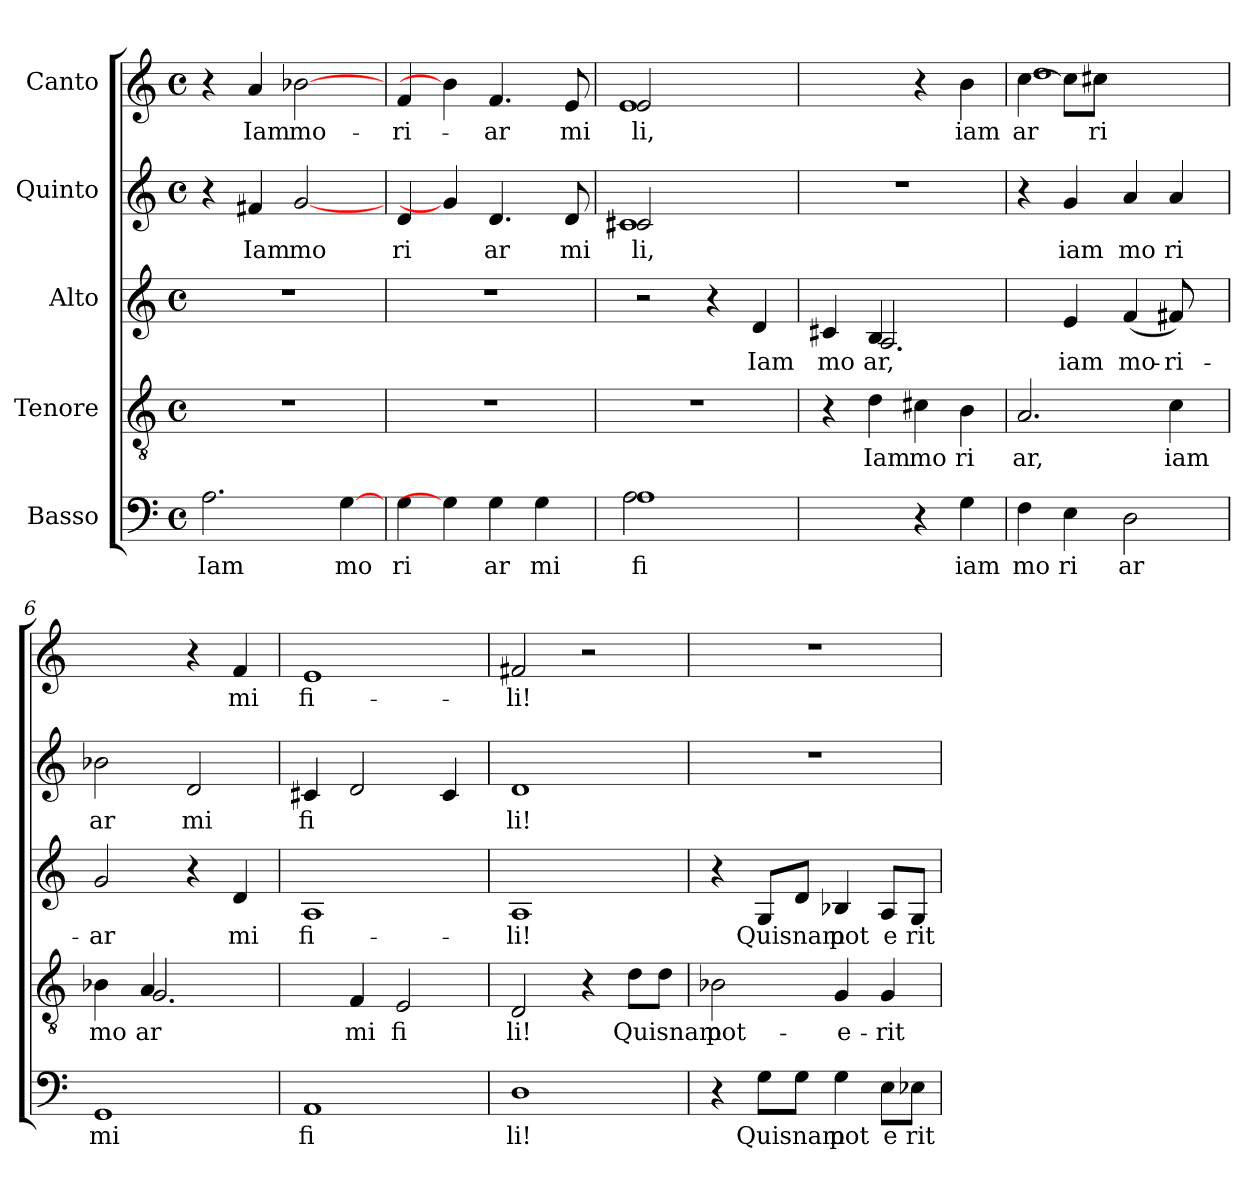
**kern	**text	**kern	**text	**kern	**text	**kern	**text	**kern	**text
*part5	*part5	*part4	*part4	*part3	*part3	*part2	*part2	*part1	*part1
*staff5	*staff5	*staff4	*staff4	*staff3	*staff3	*staff2	*staff2	*staff1	*staff1
*I"Basso	*	*I"Tenore	*	*I"Alto	*	*I"Quinto	*	*I"Canto	*
*clefF4	*	*clefGv2	*	*clefG2	*	*clefG2	*	*clefG2	*
*k[]	*	*k[]	*	*k[]	*	*k[]	*	*k[]	*
*C:	*	*C:	*	*C:	*	*C:	*	*C:	*
*M4/4	*	*M4/4	*	*M4/4	*	*M4/4	*	*M4/4	*
*met(c)	*	*met(c)	*	*met(c)	*	*met(c)	*	*met(c)	*
=1	=1	=1	=1	=1	=1	=1	=1	=1	=1
!	!LO:LY:b	!LO:N:vis=1	!	!LO:N:vis=1	!	!	!	!	!
2.A\	Iam	1r	.	1r	.	4r	.	4r	.
!	!	!	!	!	!	!	!LO:LY:b	!	!LO:LY:b
.	.	.	.	.	.	4f#X/	Iam	4a/	Iam
!	!	!	!	!	!	!	!LO:LY:b	!	!LO:LY:b
.	.	.	.	.	.	[2g/	mo	[2b-X\	mo-
!	!LO:LY:b	!	!	!	!	!	!	!	!
[4G\	mo	.	.	.	.	.	.	.	.
=2	=2	=2	=2	=2	=2	=2	=2	=2	=2
!	!LO:LY:b	!LO:N:vis=1	!	!LO:N:vis=1	!	!	!LO:LY:b	!	!LO:LY:b
4G\	ri	1r	.	1r	.	4d/	ri	4f/	-ri-
4G\]	.	.	.	.	.	4g/]	.	4b-\]	.
!	!LO:LY:b	!	!	!	!	!	!LO:LY:b	!	!LO:LY:b
4G\	ar	.	.	.	.	4.d/	ar	4.f/	-ar
!	!LO:LY:b	!	!	!	!	!	!	!	!
4G\	mi	.	.	.	.	.	.	.	.
!	!	!	!	!	!	!	!LO:LY:b	!	!LO:LY:b
.	.	.	.	.	.	8d/	mi	8e/	mi
=3	=3	=3	=3	=3	=3	=3	=3	=3	=3
!	!LO:LY:b	!	!	!	!	!	!	!	!
*^	*	*	*	*	*	*	*	*	*
!	!	!LO:LY:b	!	!	!	!	!	!LO:LY:b	!	!
*	*	*	*	*	*	*	*^	*	*	*
!	!	!	!	!	!	!	!	!	!LO:LY:b	!	!LO:LY:b
*	*	*	*	*	*	*	*	*	*	*^	*
!	!	!	!	!	!	!	!	!	!	!	!	!LO:LY:b
1A	2A\	fi	1r	.	2r	.	2c#X/	1c#	li,	2e/	1e	-li,
.	2ryy	.	.	.	4r	.	2ryy	.	.	2ryy	.	.
!	!	!	!	!	!	!LO:LY:b	!	!	!	!	!	!
.	.	.	.	.	4d/	Iam	.	.	.	.	.	.
*	*	*	*	*	*	*	*v	*v	*	*	*	*
*v	*v	*	*	*	*	*	*	*	*v	*v	*
=4	=4	=4	=4	=4	=4	=4	=4	=4	=4
!	!	!	!	!	!LO:LY:b	!	!	!	!
*	*	*	*	*^	*	*	*	*	*
2ryy	.	4r	.	4c#X/	4ryy	mo	1r	.	2ryy	.
!	!	!	!LO:LY:b	!	!	!LO:LY:b	!	!	!	!
!	!	!	!	!	!	!LO:LY:b	!	!	!	!
.	.	4d\	Iam	4B/	2.A/	-ar,	.	.	.	.
!	!	!	!LO:LY:b	!	!	!	!	!	!	!
4r	.	4c#X\	mo	2ryy	.	.	.	.	4r	.
!	!LO:LY:b	!	!LO:LY:b	!	!	!	!	!	!	!LO:LY:b
4G\	iam	4B\	ri	.	.	.	.	.	4b\	iam
=5	=5	=5	=5	=5	=5	=5	=5	=5	=5	=5
!	!LO:LY:b	!	!LO:LY:b	!	!	!	!	!	!	!LO:LY:b
*	*	*	*	*	*	*	*	*	*^	*
!	!	!	!	!	!	!	!	!	!	!	!LO:LY:b
4F\	mo	2.A/	ar,	4ryy	2.ryy	.	4r	.	[>4cc\	1dd	ar
!	!LO:LY:b	!	!	!	!	!LO:LY:b	!	!LO:LY:b	!	!	!
4E\	ri	.	.	4e/	.	iam	4g/	iam	8cc\L]	.	.
!	!	!	!	!	!	!	!	!	!	!	!LO:LY:b
.	.	.	.	.	.	.	.	.	8cc#X\J	.	-ri
!	!LO:LY:b	!	!	!	!	!LO:LY:b	!	!LO:LY:b	!	!	!
2D\	ar	.	.	(<4f/	.	mo-	4a/	mo	2ryy	.	.
!	!	!	!LO:LY:b	!	!	!LO:LY:b	!	!LO:LY:b	!	!	!
.	.	4c\	iam	8f#X/)	8f#/	-ri-	4a/	ri	.	.	.
.	.	.	.	8ryy	8ryy	.	.	.	.	.	.
*	*	*	*	*	*	*	*	*	*v	*v	*
=6	=6	=6	=6	=6	=6	=6	=6	=6	=6	=6
!	!LO:LY:b	!	!LO:LY:b	!	!	!LO:LY:b	!	!LO:LY:b	!	!
*	*	*^	*	*v	*v	*	*	*	*	*
1GG	mi	4B-X\	4ryy	mo	2g/	-ar	2b-X\	ar	2ryy	.
!	!	!	!	!LO:LY:b	!	!	!	!	!	!
!	!	!	!	!LO:LY:b	!	!	!	!	!	!
.	.	4A/	2.G/	ar	.	.	.	.	.	.
!	!	!	!	!	!	!	!	!LO:LY:b	!	!
.	.	2ryy	.	.	4r	.	2d/	mi	4r	.
!	!	!	!	!	!	!LO:LY:b	!	!	!	!LO:LY:b
.	.	.	.	.	4d/	mi	.	.	4f/	mi
*	*	*v	*v	*	*	*	*	*	*	*
=7	=7	=7	=7	=7	=7	=7	=7	=7	=7
!	!LO:LY:b	!	!	!	!LO:LY:b	!	!LO:LY:b	!	!LO:LY:b
1AA	fi	4ryy	.	1A	fi-	4c#X/	fi	1e	fi-
!	!	!	!LO:LY:b	!	!	!	!	!	!
.	.	4F/	mi	.	.	2d/	.	.	.
!	!	!	!LO:LY:b	!	!	!	!	!	!
.	.	2E/	fi	.	.	.	.	.	.
.	.	.	.	.	.	4c#/	.	.	.
!!LO:LB:g=z
=8	=8	=8	=8	=8	=8	=8	=8	=8	=8
!	!LO:LY:b	!	!LO:LY:b	!	!LO:LY:b	!	!LO:LY:b	!	!LO:LY:b
1D	li!	2D/	li!	1A	-li!	1d	li!	2f#X/	-li!
.	.	4r	.	.	.	.	.	2r	.
!	!	!	!LO:LY:b	!	!	!	!	!	!
.	.	8d\L	Quisnam	.	.	.	.	.	.
.	.	8d\J	.	.	.	.	.	.	.
=9	=9	=9	=9	=9	=9	=9	=9	=9	=9
!	!	!	!LO:LY:b	!	!	!	!	!	!
4r	.	2B-X\	pot-	4r	.	1r	.	1r	.
!	!LO:LY:b	!	!	!	!LO:LY:b	!	!	!	!
8G\L	Quisnam	.	.	8G/L	Quisnam	.	.	.	.
8G\J	.	.	.	8d/J	.	.	.	.	.
!	!LO:LY:b	!	!LO:LY:b	!	!LO:LY:b	!	!	!	!
4G\	pot	4G/	-e-	4B-X/	pot	.	.	.	.
!	!LO:LY:b	!	!LO:LY:b	!	!LO:LY:b	!	!	!	!
8E\L	e	4G/	-rit	8A/L	e	.	.	.	.
!	!LO:LY:b	!	!	!	!LO:LY:b	!	!	!	!
8E-X\J	rit	.	.	8G/J	rit	.	.	.	.
=	=	=	=	=	=	=	=	=	=
*-	*-	*-	*-	*-	*-	*-	*-	*-	*-
